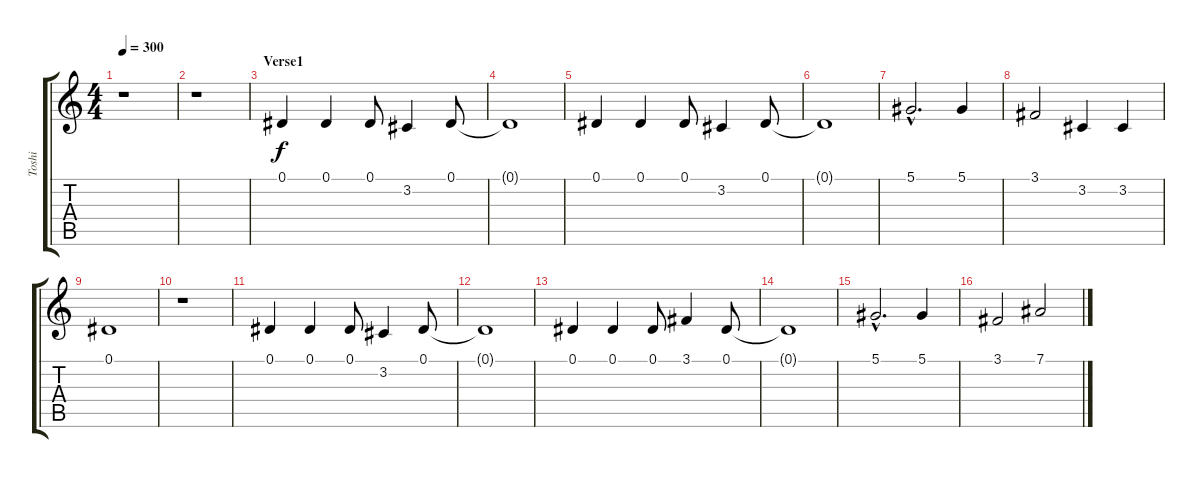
\track ("Toshi" "Toshi") {instrument trumpet}
\staff {score tabs}
\tuning (Eb4 Bb3 Gb3 Db3 Ab2 Eb2) {hide}
\ts (4 4)
\tempo 300
\clef g2
\ks c
r.1{dy f} |
r.1 |
\section ("" "Verse1")
0.1.4 0.1.4 0.1.8 3.2.4 0.1.8 |
0.1{t}.1 |
0.1.4 0.1.4 0.1.8 3.2.4 0.1.8 |
0.1{t}.1 |
5.1{hac}.2{d} 5.1.4 |
3.1.2 3.2.4 3.2.4 |
0.1.1 |
r.1 |
0.1.4 0.1.4 0.1.8 3.2.4 0.1.8 |
0.1{t}.1 |
0.1.4 0.1.4 0.1.8 3.1.4 0.1.8 |
0.1{t}.1 |
5.1{hac}.2{d} 5.1.4 |
3.1.2 7.1.2
